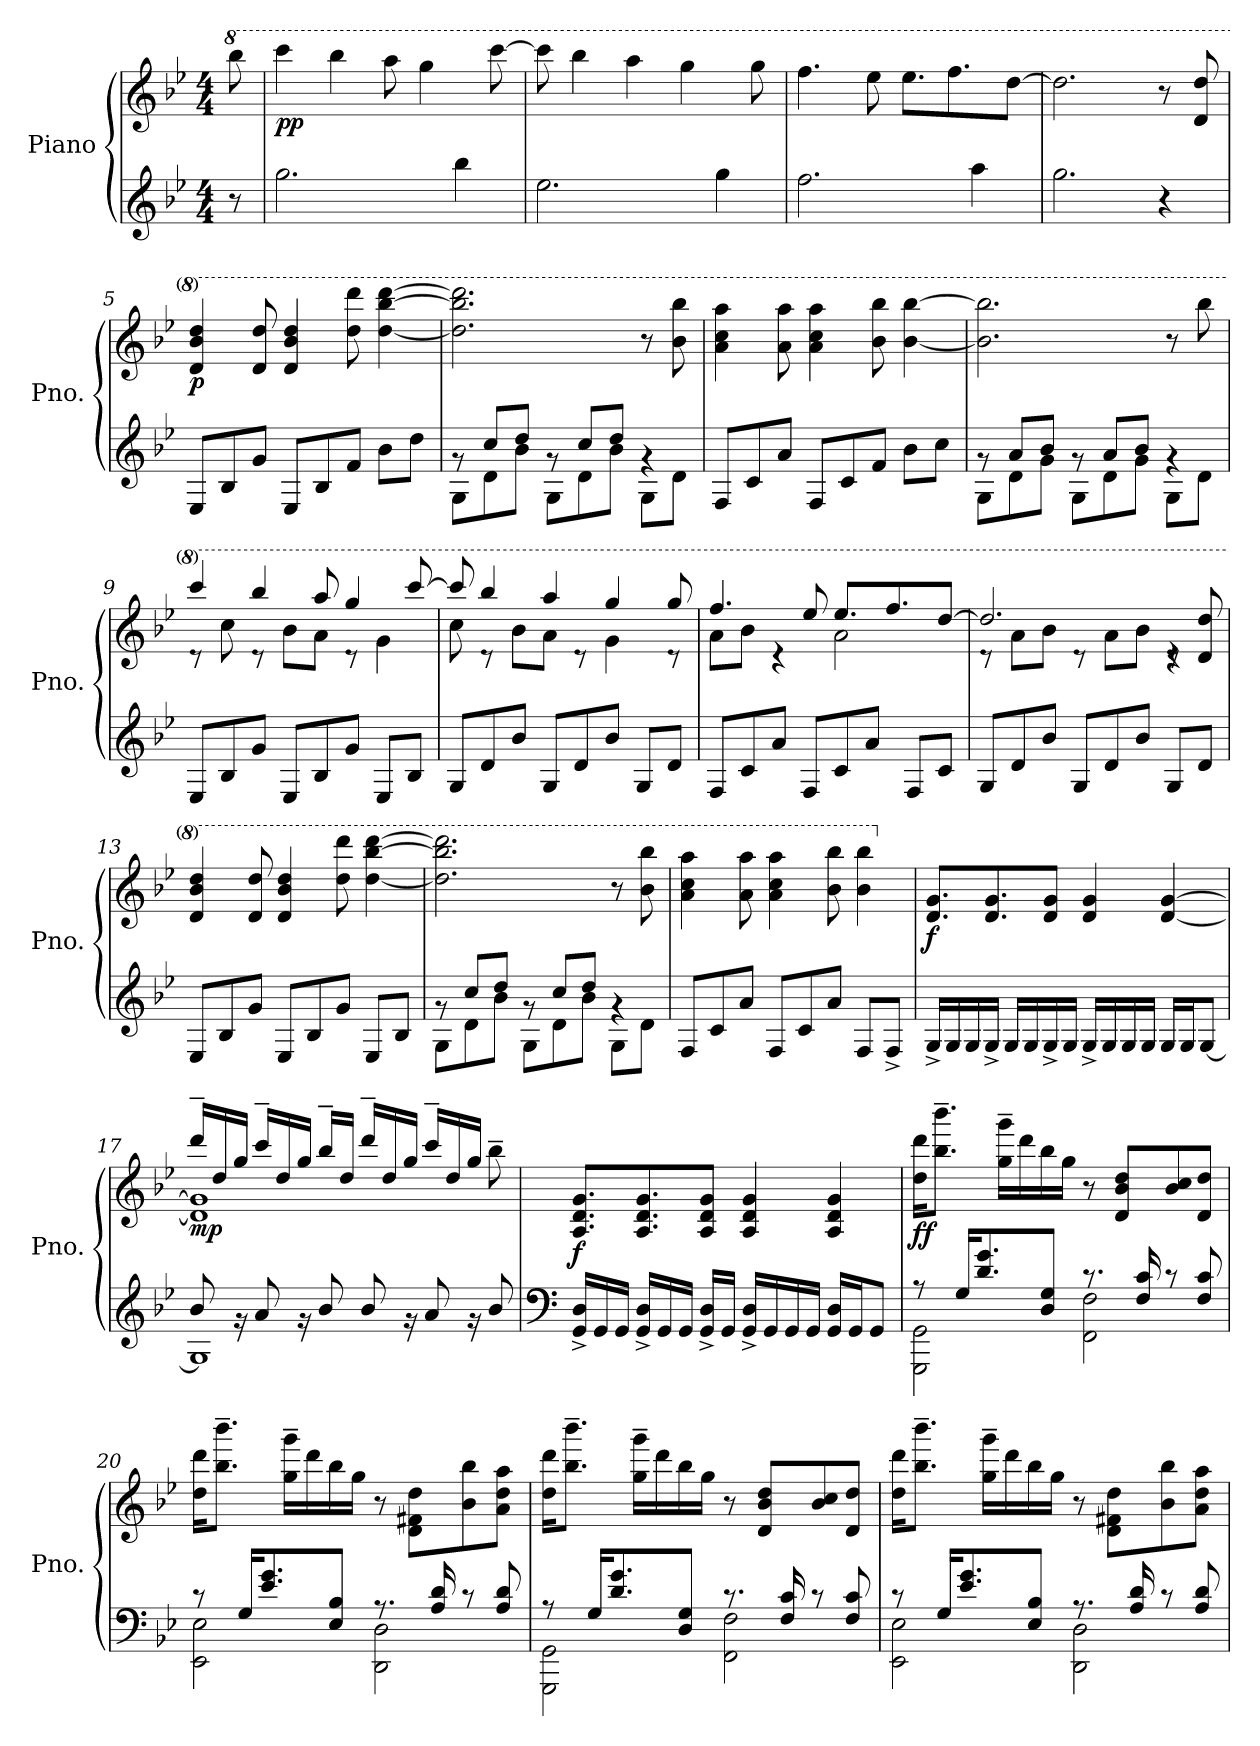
**kern	**kern	**dynam
*part1	*part1	*part1
*staff2	*staff1	*staff1/2
*I"Piano	*	*
*I'Pno.	*	*
*clefG2	*clefG2	*
*k[b-e-]	*k[b-e-]	*
*M4/4	*M4/4	*
*MM130	*MM130	*
*	*8va	*
=	=	=
8r	8bbb-\	.
=1	=1	=1
!	!	!LO:DY:b
2.gg\	4cccc\	pp
.	4bbb-\	.
.	8aaa\	.
.	4ggg\	.
4bb-\	.	.
.	[8cccc\	.
=2	=2	=2
2.ee-\	8cccc\]	.
.	4bbb-\	.
.	4aaa\	.
.	4ggg\	.
4gg\	.	.
.	8ggg\	.
=3	=3	=3
2.ff\	4.fff\	.
.	8eee-\	.
.	8.eee-\L	.
.	8.fff\	.
4aa\	.	.
.	[8ddd\J	.
=4	=4	=4
2.gg\	2.ddd\]	.
4r	8r	.
.	8dd/ 8ddd/	.
=5	=5	=5
!	!	!LO:DY:b
8E-/L	4dd/ 4bb-/ 4ddd/	p
8B-/	.	.
8g/J	8dd/ 8ddd/	.
8E-/L	4dd/ 4bb-/ 4ddd/	.
8B-/	.	.
8f/J	8ddd\ 8dddd\	.
8b-\L	[4ddd\ [4bbb-\ [4dddd\	.
8dd\J	.	.
!!LO:LB:g=z
=6	=6	=6
*^	*	*
8rg	8G\L	2.ddd\] 2.bbb-\] 2.dddd\]	.
8cc/L	8d\	.	.
8dd/J	8b-\J	.	.
8rg	8G\L	.	.
8cc/L	8d\	.	.
8dd/J	8b-\J	.	.
4rg	8G\L	8r	.
.	8d\J	8bb-\ 8bbb-\	.
*v	*v	*	*
=7	=7	=7
8F/L	4aa\ 4ccc\ 4aaa\	.
8c/	.	.
8a/J	8aa\ 8aaa\	.
8F/L	4aa\ 4ccc\ 4aaa\	.
8c/	.	.
8f/J	8bb-\ 8bbb-\	.
8b-\L	[4bb-\ [4bbb-\	.
8cc\J	.	.
=8	=8	=8
*^	*	*
8rg	8G\L	2.bb-\] 2.bbb-\]	.
8a/L	8d\	.	.
8b-/J	8g\J	.	.
8rg	8G\L	.	.
8a/L	8d\	.	.
8b-/J	8g\J	.	.
4rg	8G\L	8r	.
.	8d\J	8bbb-\	.
*v	*v	*	*
=9	=9	=9
*	*^	*
8E-/L	4cccc/	8rdd	.
8B-/	.	8ccc\	.
8g/J	4bbb-/	8rdd	.
8E-/L	.	8bb-\L	.
8B-/	8aaa/	8aa\J	.
8g/J	4ggg/	8rdd	.
8E-/L	.	4gg\	.
8B-/J	[8cccc/	.	.
!!LO:LB:g=z	!!
=10	=10	=10	=10
8G/L	8cccc/]	8ccc\	.
8d/	4bbb-/	8rdd	.
8b-/J	.	8bb-\L	.
8G/L	4aaa/	8aa\J	.
8d/	.	8rdd	.
8b-/J	4ggg/	4gg\	.
8G/L	.	.	.
8d/J	8ggg/	8rdd	.
=11	=11	=11	=11
8F/L	4.fff/	8aa!\L	.
8c/	.	8bb-!\J	.
8a/J	.	4rdd	.
8F/L	8eee-/	.	.
8c/	8.eee-/L	2aa!\	.
8a/J	.	.	.
.	8.fff/	.	.
8F/L	.	.	.
8c/J	[8ddd/J	.	.
=12	=12	=12	=12
8G/L	2.ddd/]	8rdd	.
8d/	.	8aa!\L	.
8b-/J	.	8bb-!\J	.
8G/L	.	8rdd	.
8d/	.	8aa!\L	.
8b-/J	.	8bb-!\J	.
8G/L	8rdd	4rdd	.
8d/J	8dd/ 8ddd/	.	.
*	*v	*v	*
=13	=13	=13
8E-/L	4dd/ 4bb-/ 4ddd/	.
8B-/	.	.
8g/J	8dd/ 8ddd/	.
8E-/L	4dd/ 4bb-/ 4ddd/	.
8B-/	.	.
8g/J	8ddd\ 8dddd\	.
8E-/L	[4ddd\ [4bbb-\ [4dddd\	.
8B-/J	.	.
!!LO:LB:g=z
=14	=14	=14
*^	*	*
8rg	8G\L	2.ddd\] 2.bbb-\] 2.dddd\]	.
8cc/L	8d\	.	.
8dd/J	8b-\J	.	.
8rg	8G\L	.	.
8cc/L	8d\	.	.
8dd/J	8b-\J	.	.
4rg	8G\L	8r	.
.	8d\J	8bb-\ 8bbb-\	.
*v	*v	*	*
=15	=15	=15
8F/L	4aa\ 4ccc\ 4aaa\	.
8c/	.	.
8a/J	8aa\ 8aaa\	.
8F/L	4aa\ 4ccc\ 4aaa\	.
8c/	.	.
8a/J	8bb-\ 8bbb-\	.
8F/L	4bb-\ 4bbb-\	.
8F^/J	.	.
=16	=16	=16
*	*X8va	*
!	!	!LO:DY:b
16G^/LL	8.d/ 8.g/L	f
16G/	.	.
16G/	.	.
16G^/JJ	8.d/ 8.g/	.
16G/LL	.	.
16G/	.	.
16G^/	8d/ 8g/J	.
16G/JJ	.	.
16G^/LL	4d/ 4g/	.
16G/	.	.
16G/	.	.
16G/JJ	.	.
16G/LL	[4d/ [4g/	.
16G/J	.	.
[8G/J	.	.
!!LO:LB:g=z
=17	=17	=17
*^	*^	*
!	!	!	!	!LO:DY:b
8b-/	1G]	16ddd~/LL	1d] 1g]	mp
.	.	16dd/	.	.
16rg	.	16gg/JJ	.	.
8a/	.	16ccc~/LL	.	.
.	.	16dd/	.	.
16rg	.	16gg/JJ	.	.
8b-/	.	16bb-~/LL	.	.
.	.	16dd/JJ	.	.
8b-/	.	16ddd~/LL	.	.
.	.	16dd/	.	.
16rg	.	16gg/JJ	.	.
8a/	.	16ccc~/LL	.	.
.	.	16dd/	.	.
16rg	.	16gg/JJ	.	.
8b-/	.	8bb-~\	.	.
*v	*v	*	*	*
*	*v	*v	*
=18	=18	=18
*clefF4	*	*
!	!	!LO:DY:a=2
16GG/^ 16D/^LL	8.A/ 8.d/ 8.g/L	f
16GG/	.	.
16GG/JJ	.	.
16GG/^ 16D/^LL	8.A/ 8.d/ 8.g/	.
16GG/	.	.
16GG/JJ	.	.
16GG/^ 16D/^LL	8A/ 8d/ 8g/J	.
16GG/JJ	.	.
16GG/^ 16D/^LL	4A/ 4d/ 4g/	.
16GG/	.	.
16GG/	.	.
16GG/JJ	.	.
16GG/ 16D/LL	4A/ 4d/ 4g/	.
16GG/J	.	.
8GG/J	.	.
=19	=19	=19
*^	*	*
!	!	!	!LO:DY:b
8r	2GGG\ 2GG\	16dd\ 16ddd\KL	ff
.	.	8.bb-\~ 8.bbb-\~J	.
16G/KL	.	.	.
8.d/ 8.g/	.	.	.
.	.	16gg\~ 16ggg\~LL	.
.	.	16ddd\	.
8D/ 8G/J	.	16bb-\	.
.	.	16gg\JJ	.
8.r	2FF\ 2F\	8r	.
.	.	8d/ 8b-/ 8dd/L	.
16F/ 16c/	.	.	.
8r	.	8b-/ 8cc/	.
8F/ 8c/	.	8d/ 8dd/J	.
!!LO:PB:g=z
=20	=20	=20	=20
8r	2EE-\ 2E-\	16dd\ 16ddd\KL	.
.	.	8.bb-\~ 8.bbb-\~J	.
16G/KL	.	.	.
8.e-/ 8.g/	.	.	.
.	.	16gg\~ 16ggg\~LL	.
.	.	16ddd\	.
8E-/ 8B-/J	.	16bb-\	.
.	.	16gg\JJ	.
8.r	2DD\ 2D\	8r	.
.	.	8d\ 8f#X\ 8dd\L	.
16A/ 16d/	.	.	.
8r	.	8b-\ 8bb-\	.
8A/ 8d/	.	8a\ 8dd\ 8aa\J	.
=21	=21	=21	=21
8r	2GGG\ 2GG\	16dd\ 16ddd\KL	.
.	.	8.bb-\~ 8.bbb-\~J	.
16G/KL	.	.	.
8.d/ 8.g/	.	.	.
.	.	16gg\~ 16ggg\~LL	.
.	.	16ddd\	.
8D/ 8G/J	.	16bb-\	.
.	.	16gg\JJ	.
8.r	2FF\ 2F\	8r	.
.	.	8d/ 8b-/ 8dd/L	.
16F/ 16c/	.	.	.
8r	.	8b-/ 8cc/	.
8F/ 8c/	.	8d/ 8dd/J	.
=22	=22	=22	=22
8r	2EE-\ 2E-\	16dd\ 16ddd\KL	.
.	.	8.bb-\~ 8.bbb-\~J	.
16G/KL	.	.	.
8.e-/ 8.g/	.	.	.
.	.	16gg\~ 16ggg\~LL	.
.	.	16ddd\	.
8E-/ 8B-/J	.	16bb-\	.
.	.	16gg\JJ	.
8.r	2DD\ 2D\	8r	.
.	.	8d\ 8f#X\ 8dd\L	.
16A/ 16d/	.	.	.
8r	.	8b-\ 8bb-\	.
8A/ 8d/	.	8a\ 8dd\ 8aa\J	.
*v	*v	*	*
=	=	=
*-	*-	*-
